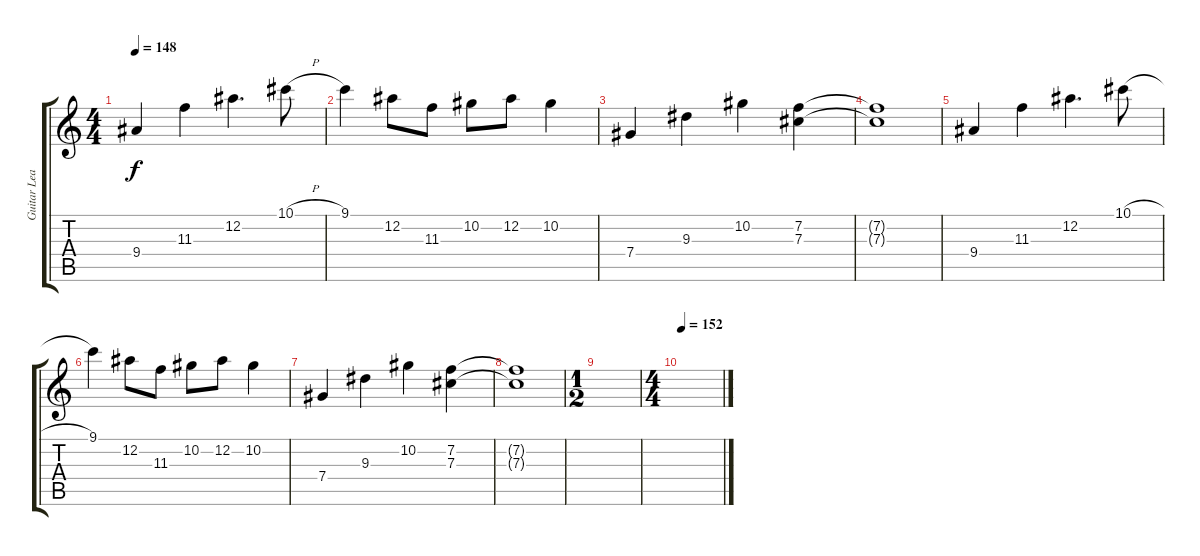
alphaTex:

\track ("Guitar Lead" "Guitar Lea") {instrument electricguitarjazz}
\staff {score tabs}
\tuning (Eb4 Bb3 Gb3 Db3 Ab2 Eb2) {hide}
\ts (4 4)
\tempo 148
\clef g2
\ks c
9.4.4{dy f} 11.3.4 12.2.4{d} 10.1{h}.8 |
9.1.4 12.2.8 11.3.8 10.2.8 12.2.8 10.2.4 |
7.4.4 9.3.4 10.2.4 (7.2 7.3).4 |
(7.2{t} 7.3{t}).1 |
9.4.4 11.3.4 12.2.4{d} 10.1{h}.8 |
9.1.4 12.2.8 11.3.8 10.2.8 12.2.8 10.2.4 |
7.4.4 9.3.4 10.2.4 (7.2 7.3).4 |
(7.2{t} 7.3{t}).1 |
\ts (1 2)
|
\ts (4 4)
\tempo 152
